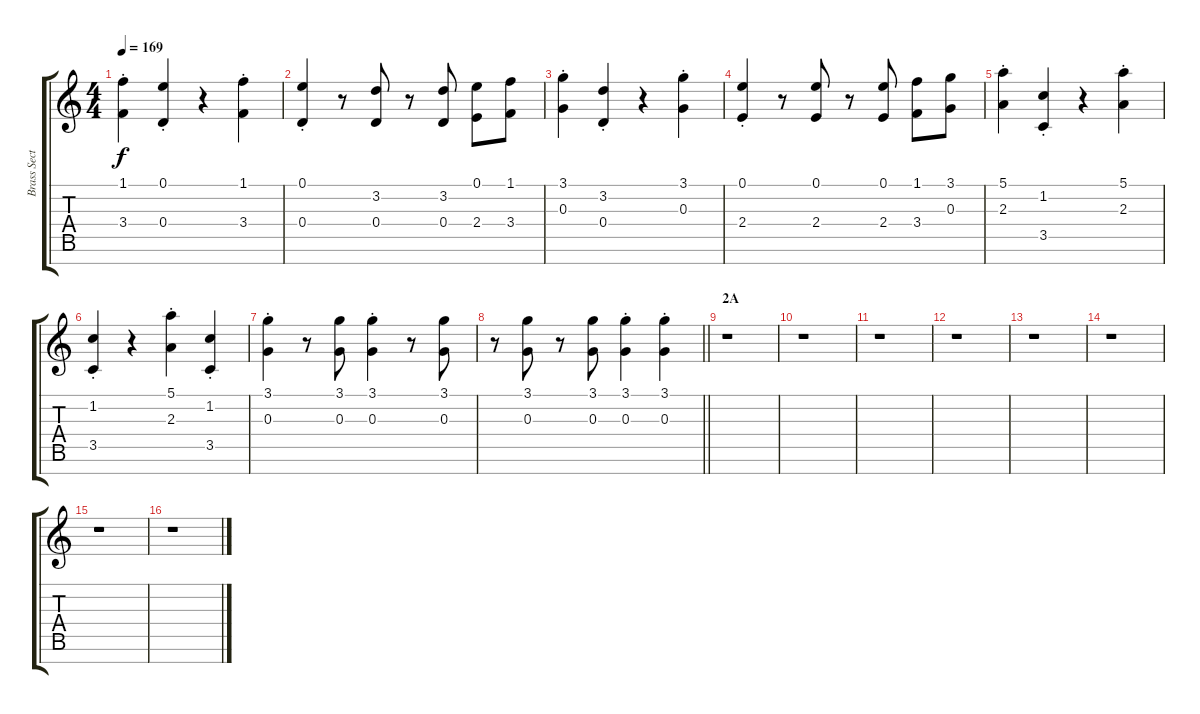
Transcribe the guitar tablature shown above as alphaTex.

\track ("Brass Section I" "Brass Sect") {instrument brasssection}
\staff {score tabs}
\tuning (E5 B4 G4 D4 A3 E3 B2) {hide}
\ts (4 4)
\tempo 169
\clef g2
\ks c
(1.1{st} 3.4{st}).4{dy f} (0.1{st} 0.4{st}).4 r.4 (1.1{st} 3.4{st}).4 |
(0.1{st} 0.4{st}).4 r.8 (3.2 0.4).8 r.8 (3.2 0.4).8 (0.1 2.4).8 (1.1 3.4).8 |
(3.1{st} 0.3{st}).4 (3.2{st} 0.4{st}).4 r.4 (3.1{st} 0.3{st}).4 |
(0.1{st} 2.4{st}).4 r.8 (0.1 2.4).8 r.8 (0.1 2.4).8 (1.1 3.4).8 (3.1 0.3).8 |
(5.1{st} 2.3{st}).4 (1.2{st} 3.5{st}).4 r.4 (5.1{st} 2.3{st}).4 |
(1.2{st} 3.5{st}).4 r.4 (5.1{st} 2.3{st}).4 (1.2{st} 3.5{st}).4 |
(3.1{st} 0.3{st}).4 r.8 (3.1 0.3).8 (3.1{st} 0.3{st}).4 r.8 (3.1 0.3).8 |
\barLineRight lightlight
r.8 (3.1 0.3).8 r.8 (3.1 0.3).8 (3.1{st} 0.3{st}).4 (3.1{st} 0.3{st}).4 |
\section ("" "2A")
r.1 |
r.1 |
r.1 |
r.1 |
r.1 |
r.1 |
r.1 |
r.1
